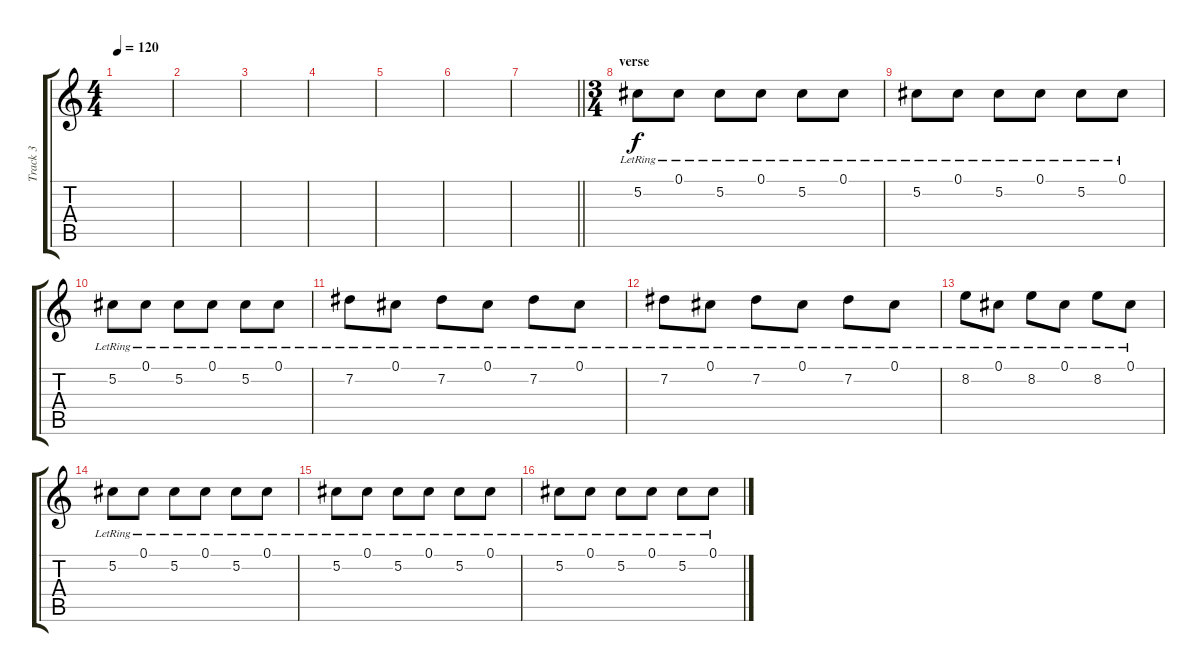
\track ("Track 3" "Track 3") {instrument overdrivenguitar}
\staff {score tabs}
\tuning (Db4 Ab3 E3 B2 Gb2 Db2) {hide}
\ts (4 4)
\tempo 120
\clef g2
\ks c
|
|
|
|
|
|
\barLineRight lightlight
|
\ts (3 4)
\section ("" "verse")
5.2{lr}.8 0.1{lr}.8 5.2{lr}.8 0.1{lr}.8 5.2{lr}.8 0.1{lr}.8 |
5.2{lr}.8 0.1{lr}.8 5.2{lr}.8 0.1{lr}.8 5.2{lr}.8 0.1{lr}.8 |
5.2{lr}.8 0.1{lr}.8 5.2{lr}.8 0.1{lr}.8 5.2{lr}.8 0.1{lr}.8 |
7.2{lr}.8 0.1{lr}.8 7.2{lr}.8 0.1{lr}.8 7.2{lr}.8 0.1{lr}.8 |
7.2{lr}.8 0.1{lr}.8 7.2{lr}.8 0.1{lr}.8 7.2{lr}.8 0.1{lr}.8 |
8.2{lr}.8 0.1{lr}.8 8.2{lr}.8 0.1{lr}.8 8.2{lr}.8 0.1{lr}.8 |
5.2{lr}.8 0.1{lr}.8 5.2{lr}.8 0.1{lr}.8 5.2{lr}.8 0.1{lr}.8 |
5.2{lr}.8 0.1{lr}.8 5.2{lr}.8 0.1{lr}.8 5.2{lr}.8 0.1{lr}.8 |
5.2{lr}.8 0.1{lr}.8 5.2{lr}.8 0.1{lr}.8 5.2{lr}.8 0.1{lr}.8
